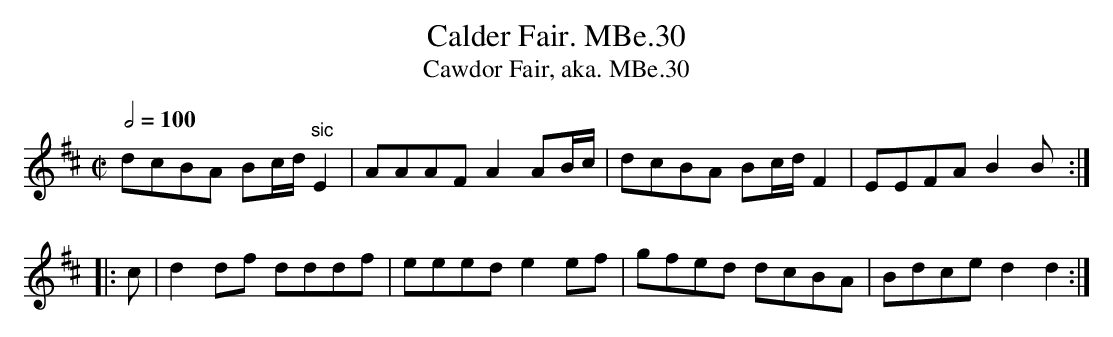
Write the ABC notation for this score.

X:1
T:Calder Fair. MBe.30
T:Cawdor Fair, aka. MBe.30
M:C|
L:1/8
Q:1/2=100
K:D
dcBA Bc/d/ "sic"E2|AAAF A2 AB/c/|dcBA Bc/d/ F2|EEFA B2 B:|
|:c|d2 df dddf|eeed e2 ef|gfed dcBA|Bdce d2 d2:|
